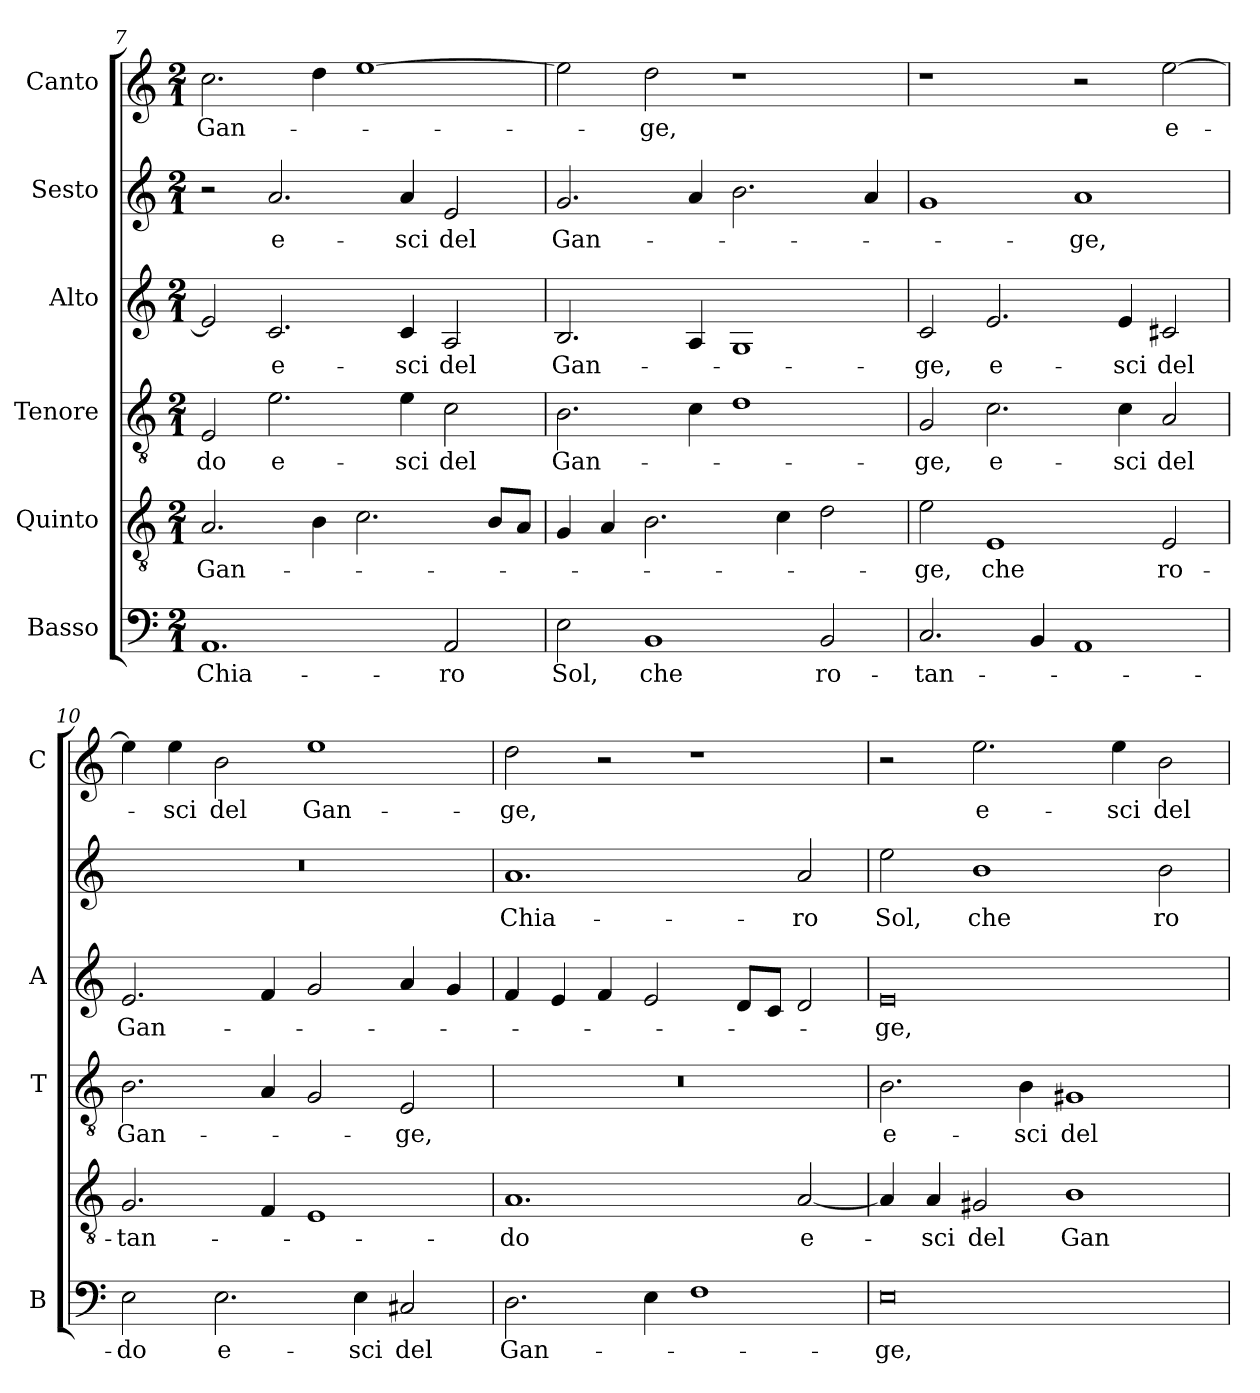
**kern	**text	**kern	**text	**kern	**text	**kern	**text	**kern	**text	**kern	**text
*part6	*part6	*part5	*part5	*part4	*part4	*part3	*part3	*part2	*part2	*part1	*part1
*staff6	*staff6	*staff5	*staff5	*staff4	*staff4	*staff3	*staff3	*staff2	*staff2	*staff1	*staff1
*I"Basso	*	*I"Quinto	*	*I"Tenore	*	*I"Alto	*	*I"Sesto	*	*I"Canto	*
*I'B	*	*	*	*I'T	*	*I'A	*	*	*	*I'C	*
*clefF4	*	*clefGv2	*	*clefGv2	*	*clefG2	*	*clefG2	*	*clefG2	*
*k[]	*	*k[]	*	*k[]	*	*k[]	*	*k[]	*	*k[]	*
*C:	*	*C:	*	*C:	*	*C:	*	*C:	*	*C:	*
*M2/1	*	*M2/1	*	*M2/1	*	*M2/1	*	*M2/1	*	*M2/1	*
=7	=7	=7	=7	=7	=7	=7	=7	=7	=7	=7	=7
1.AA	Chia-	2.A	Gan-	2E	-do	2e]	.	2r	.	2.cc	Gan-
.	.	.	.	2.e	e-	2.c	e-	2.a	e-	.	.
.	.	4B	.	.	.	.	.	.	.	4dd	.
.	.	2.c	.	.	.	.	.	.	.	[1ee	.
.	.	.	.	4e	-sci	4c	-sci	4a	-sci	.	.
2AA	-ro	.	.	2c	del	2A	del	2e	del	.	.
.	.	8BL	.	.	.	.	.	.	.	.	.
.	.	8AJ	.	.	.	.	.	.	.	.	.
=8	=8	=8	=8	=8	=8	=8	=8	=8	=8	=8	=8
2E	Sol,	4G	.	2.B	Gan-	2.B	Gan-	2.g	Gan-	2ee]	.
.	.	4A	.	.	.	.	.	.	.	.	.
1BB	che	2.B	.	.	.	.	.	.	.	2dd	-ge,
.	.	.	.	4c	.	4A	.	4a	.	.	.
.	.	.	.	1d	.	1G	.	2.b	.	1r	.
.	.	4c	.	.	.	.	.	.	.	.	.
2BB	ro-	2d	.	.	.	.	.	.	.	.	.
.	.	.	.	.	.	.	.	4a	.	.	.
=9	=9	=9	=9	=9	=9	=9	=9	=9	=9	=9	=9
2.C	-tan-	2e	-ge,	2G	-ge,	2c	-ge,	1g	.	1r	.
.	.	1E	che	2.c	e-	2.e	e-	.	.	.	.
4BB	.	.	.	.	.	.	.	.	.	.	.
1AA	.	.	.	.	.	.	.	1a	-ge,	2r	.
.	.	.	.	4c	-sci	4e	-sci	.	.	.	.
.	.	2E	ro-	2A	del	2c#X	del	.	.	[2ee	e-
=10	=10	=10	=10	=10	=10	=10	=10	=10	=10	=10	=10
2E	-do	2.G	-tan-	2.B	Gan-	2.e	Gan-	0r	.	4ee]	.
.	.	.	.	.	.	.	.	.	.	4ee	-sci
2.E	e-	.	.	.	.	.	.	.	.	2b	del
.	.	4F	.	4A	.	4f	.	.	.	.	.
.	.	1E	.	2G	.	2g	.	.	.	1ee	Gan-
4E	-sci	.	.	.	.	.	.	.	.	.	.
2C#X	del	.	.	2E	-ge,	4a	.	.	.	.	.
.	.	.	.	.	.	4g	.	.	.	.	.
=11	=11	=11	=11	=11	=11	=11	=11	=11	=11	=11	=11
2.D	Gan-	1.A	-do	0r	.	4f	.	1.a	Chia-	2dd	-ge,
.	.	.	.	.	.	4e	.	.	.	.	.
.	.	.	.	.	.	4f	.	.	.	2r	.
4E	.	.	.	.	.	2e	.	.	.	.	.
1F	.	.	.	.	.	.	.	.	.	1r	.
.	.	.	.	.	.	8dL	.	.	.	.	.
.	.	.	.	.	.	8cJ	.	.	.	.	.
.	.	[2A	e-	.	.	2d	.	2a	-ro	.	.
=12	=12	=12	=12	=12	=12	=12	=12	=12	=12	=12	=12
0E	-ge,	4A]	.	2.B	e-	0e	-ge,	2ee	Sol,	2r	.
.	.	4A	-sci	.	.	.	.	.	.	.	.
.	.	2G#X	del	.	.	.	.	1b	che	2.ee	e-
.	.	.	.	4B	-sci	.	.	.	.	.	.
.	.	1B	Gan-	1G#X	del	.	.	.	.	.	.
.	.	.	.	.	.	.	.	.	.	4ee	-sci
.	.	.	.	.	.	.	.	2b	ro-	2b	del
=	=	=	=	=	=	=	=	=	=	=	=
*-	*-	*-	*-	*-	*-	*-	*-	*-	*-	*-	*-
